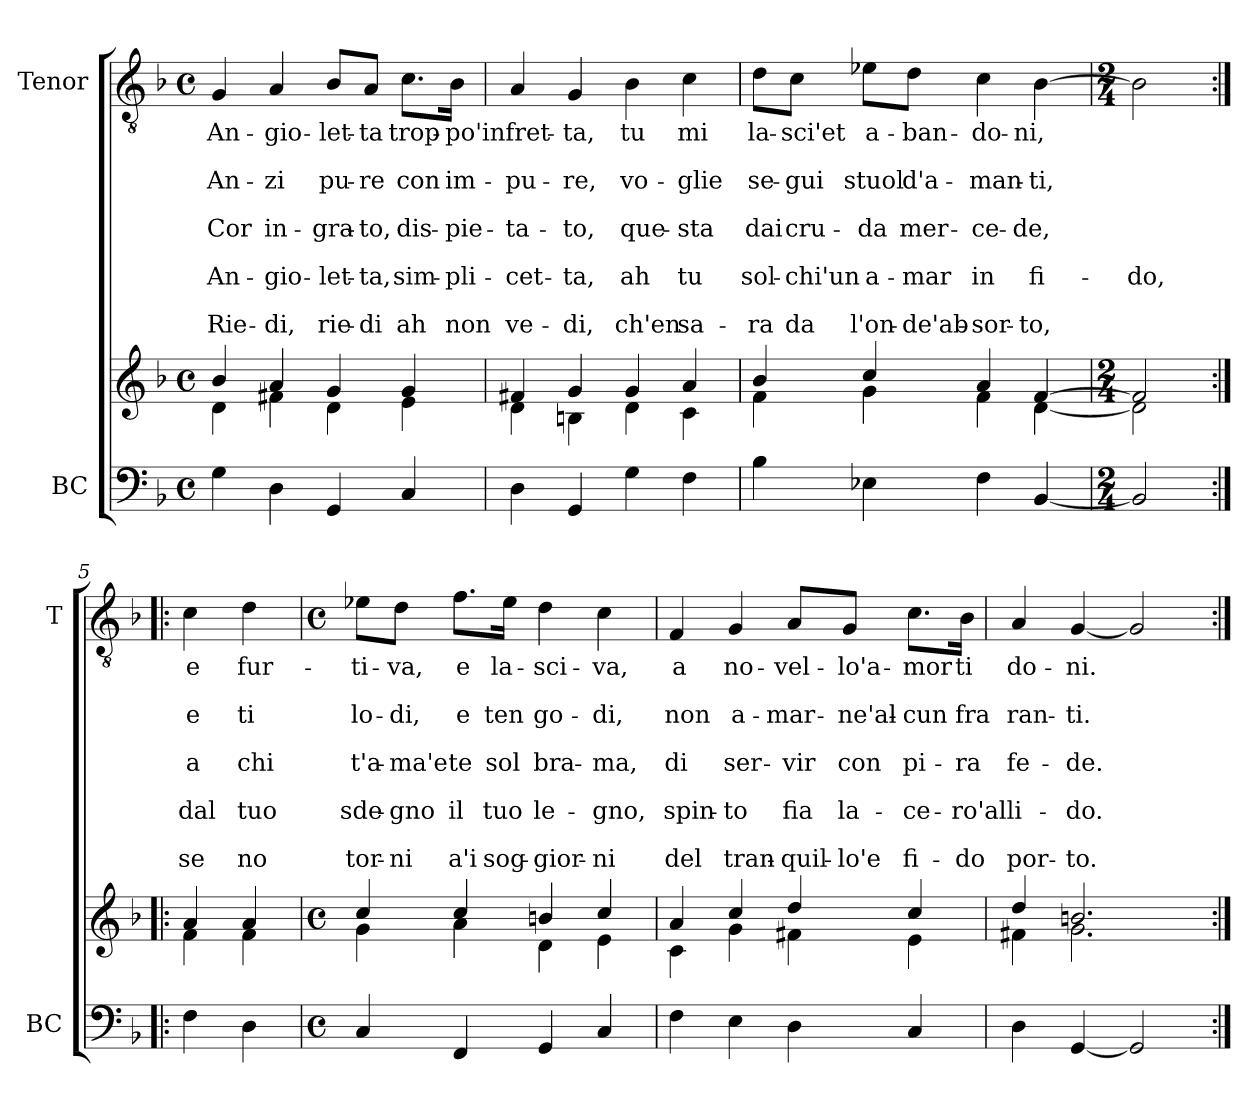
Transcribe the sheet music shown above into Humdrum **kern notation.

**kern	**kern	**kern	**text	**text	**text	**text	**text	**text	**text	**text	**text
*part2	*part2	*part1	*part1	*part1	*part1	*part1	*part1	*part1	*part1	*part1	*part1
*staff3	*staff2	*staff1	*staff1	*staff1	*staff1	*staff1	*staff1	*staff1	*staff1	*staff1	*staff1
*I"BC	*	*I"Tenor	*	*	*	*	*	*	*	*	*
*I'BC	*	*I'T	*	*	*	*	*	*	*	*	*
*clefF4	*clefG2	*clefGv2	*	*	*	*	*	*	*	*	*
*k[b-]	*k[b-]	*k[b-]	*	*	*	*	*	*	*	*	*
*F:	*F:	*F:	*	*	*	*	*	*	*	*	*
*M4/4	*M4/4	*M4/4	*	*	*	*	*	*	*	*	*
*met(c)	*met(c)	*met(c)	*	*	*	*	*	*	*	*	*
=1	=1	=1	=1	=1	=1	=1	=1	=1	=1	=1	=1
*	*^	*	*	*	*	*	*	*	*	*	*
!	!	!	!	!LO:LY:b	!	!LO:LY:b	!	!LO:LY:b	!	!LO:LY:b	!	!LO:LY:b
4G\	4b-/	4d\	4G/	An-	.	An-	.	Cor	.	An-	.	Rie-
!	!	!	!	!LO:LY:b	!	!LO:LY:b	!	!LO:LY:b	!	!LO:LY:b	!	!LO:LY:b
4D\	4a/	4f#X\	4A/	-gio-	.	-zi	.	in-	.	-gio-	.	-di,
!	!	!	!	!LO:LY:b	!	!LO:LY:b	!	!LO:LY:b	!	!LO:LY:b	!	!LO:LY:b
4GG/	4g/	4d\	8B-/L	-let-	.	pu-	.	-gra-	.	-let-	.	rie-
!	!	!	!	!LO:LY:b	!	!LO:LY:b	!	!LO:LY:b	!	!LO:LY:b	!	!LO:LY:b
.	.	.	8A/J	-ta	.	-re	.	-to,	.	-ta,	.	-di
!	!	!	!	!LO:LY:b	!	!LO:LY:b	!	!LO:LY:b	!	!LO:LY:b	!	!LO:LY:b
4C/	4g/	4e\	8.c\L	trop-	.	con	.	dis-	.	sim-	.	ah
!	!	!	!	!LO:LY:b	!	!LO:LY:b	!	!LO:LY:b	!	!LO:LY:b	!	!LO:LY:b
.	.	.	16B-\Jk	-po'in	.	im-	.	-pie-	.	-pli-	.	non
=2	=2	=2	=2	=2	=2	=2	=2	=2	=2	=2	=2	=2
!	!	!	!	!LO:LY:b	!	!LO:LY:b	!	!LO:LY:b	!	!LO:LY:b	!	!LO:LY:b
4D\	4f#X/	4d\	4A/	fret-	.	-pu-	.	-ta-	.	-cet-	.	ve-
!	!	!	!	!LO:LY:b	!	!LO:LY:b	!	!LO:LY:b	!	!LO:LY:b	!	!LO:LY:b
4GG/	4g/	4Bn\	4G/	-ta,	.	-re,	.	-to,	.	-ta,	.	-di,
!	!	!	!	!LO:LY:b	!	!LO:LY:b	!	!LO:LY:b	!	!LO:LY:b	!	!LO:LY:b
4G\	4g/	4d\	4B-\	tu	.	vo-	.	que-	.	ah	.	ch'en
!	!	!	!	!LO:LY:b	!	!LO:LY:b	!	!LO:LY:b	!	!LO:LY:b	!	!LO:LY:b
4F\	4a/	4c\	4c\	mi	.	-glie	.	-sta	.	tu	.	sa-
=3	=3	=3	=3	=3	=3	=3	=3	=3	=3	=3	=3	=3
!	!	!	!	!LO:LY:b	!	!LO:LY:b	!	!LO:LY:b	!	!LO:LY:b	!	!LO:LY:b
4B-\	4b-/	4f\	8d\L	la-	.	se-	.	dai	.	sol-	.	-ra
!	!	!	!	!LO:LY:b	!	!LO:LY:b	!	!LO:LY:b	!	!LO:LY:b	!	!LO:LY:b
.	.	.	8c\J	-sci'et	.	-gui	.	cru-	.	-chi'un	.	da
!	!	!	!	!LO:LY:b	!	!LO:LY:b	!	!LO:LY:b	!	!LO:LY:b	!	!LO:LY:b
4E-X\	4cc/	4g\	8e-X\L	a-	.	stuol	.	-da	.	a-	.	l'on-
!	!	!	!	!LO:LY:b	!	!LO:LY:b	!	!LO:LY:b	!	!LO:LY:b	!	!LO:LY:b
.	.	.	8d\J	-ban-	.	d'a-	.	mer-	.	-mar	.	-de'ab-
!	!	!	!	!LO:LY:b	!	!LO:LY:b	!	!LO:LY:b	!	!LO:LY:b	!	!LO:LY:b
4F\	4a/	4f\	4c\	-do-	.	-man-	.	-ce-	.	in	.	-sor-
!	!	!	!	!LO:LY:b	!	!LO:LY:b	!	!LO:LY:b	!	!LO:LY:b	!	!LO:LY:b
[4BB-/	[>4f/	[<4d\	[4B-\	-ni,	.	-ti,	.	-de,	.	fi-	.	-to,
!!LO:LB:g=z
=4	=4	=4	=4	=4	=4	=4	=4	=4	=4	=4	=4	=4
*M2/4	*M2/4	*	*M2/4	*	*	*	*	*	*	*	*	*
!	!	!	!	!	!	!	!	!	!	!LO:LY:b	!	!
2BB-/]	2f/]	2d\]	2B-\]	.	.	.	.	.	.	-do,	.	.
=5:|!|:	=5:|!|:	=5:|!|:	=5:|!|:	=5:|!|:	=5:|!|:	=5:|!|:	=5:|!|:	=5:|!|:	=5:|!|:	=5:|!|:	=5:|!|:	=5:|!|:
!	!	!	!	!LO:LY:b	!	!LO:LY:b	!	!LO:LY:b	!	!LO:LY:b	!	!LO:LY:b
4F\	4a/	4f\	4c\	e	.	e	.	a	.	dal	.	se
!	!	!	!	!LO:LY:b	!	!LO:LY:b	!	!LO:LY:b	!	!LO:LY:b	!	!LO:LY:b
4D\	4a/	4f\	4d\	fur-	.	ti	.	chi	.	tuo	.	no
=6	=6	=6	=6	=6	=6	=6	=6	=6	=6	=6	=6	=6
*M4/4	*M4/4	*	*M4/4	*	*	*	*	*	*	*	*	*
*met(c)	*met(c)	*	*met(c)	*	*	*	*	*	*	*	*	*
!	!	!	!	!LO:LY:b	!	!LO:LY:b	!	!LO:LY:b	!	!LO:LY:b	!	!LO:LY:b
4C/	4cc/	4g\	8e-X\L	-ti-	.	lo-	.	t'a-	.	sde-	.	tor-
!	!	!	!	!LO:LY:b	!	!LO:LY:b	!	!LO:LY:b	!	!LO:LY:b	!	!LO:LY:b
.	.	.	8d\J	-va,	.	-di,	.	-ma'e	.	-gno	.	-ni
!	!	!	!	!LO:LY:b	!	!LO:LY:b	!	!LO:LY:b	!	!LO:LY:b	!	!LO:LY:b
4FF/	4cc/	4a\	8.f\L	e	.	e	.	te	.	il	.	a'i
!	!	!	!	!LO:LY:b	!	!LO:LY:b	!	!LO:LY:b	!	!LO:LY:b	!	!LO:LY:b
.	.	.	16e-\Jk	la-	.	ten	.	sol	.	tuo	.	sog-
!	!	!	!	!LO:LY:b	!	!LO:LY:b	!	!LO:LY:b	!	!LO:LY:b	!	!LO:LY:b
4GG/	4bn/	4d\	4d\	-sci-	.	go-	.	bra-	.	le-	.	-gior-
!	!	!	!	!LO:LY:b	!	!LO:LY:b	!	!LO:LY:b	!	!LO:LY:b	!	!LO:LY:b
4C/	4cc/	4e\	4c\	-va,	.	-di,	.	-ma,	.	-gno,	.	-ni
=7	=7	=7	=7	=7	=7	=7	=7	=7	=7	=7	=7	=7
!	!	!	!	!LO:LY:b	!	!LO:LY:b	!	!LO:LY:b	!	!LO:LY:b	!	!LO:LY:b
4F\	4a/	4c\	4F/	a	.	non	.	di	.	spin-	.	del
!	!	!	!	!LO:LY:b	!	!LO:LY:b	!	!LO:LY:b	!	!LO:LY:b	!	!LO:LY:b
4E\	4cc/	4g\	4G/	no-	.	a-	.	ser-	.	-to	.	tran-
!	!	!	!	!LO:LY:b	!	!LO:LY:b	!	!LO:LY:b	!	!LO:LY:b	!	!LO:LY:b
4D\	4dd/	4f#X\	8A/L	-vel-	.	-mar-	.	-vir	.	fia	.	-quil-
!	!	!	!	!LO:LY:b	!	!LO:LY:b	!	!LO:LY:b	!	!LO:LY:b	!	!LO:LY:b
.	.	.	8G/J	-lo'a-	.	-ne'al-	.	con	.	la-	.	-lo'e
!	!	!	!	!LO:LY:b	!	!LO:LY:b	!	!LO:LY:b	!	!LO:LY:b	!	!LO:LY:b
4C/	4cc/	4e\	8.c\L	-mor	.	-cun	.	pi-	.	-ce-	.	fi-
!	!	!	!	!LO:LY:b	!	!LO:LY:b	!	!LO:LY:b	!	!LO:LY:b	!	!LO:LY:b
.	.	.	16B-\Jk	ti	.	fra	.	-ra	.	-ro'al	.	-do
=8	=8	=8	=8	=8	=8	=8	=8	=8	=8	=8	=8	=8
!	!	!	!	!LO:LY:b	!	!LO:LY:b	!	!LO:LY:b	!	!LO:LY:b	!	!LO:LY:b
4D\	4dd/	4f#X\	4A/	do-	.	ran-	.	fe-	.	li-	.	por-
!	!	!	!	!LO:LY:b	!	!LO:LY:b	!	!LO:LY:b	!	!LO:LY:b	!	!LO:LY:b
[4GG/	2.bn/	2.g\	[4G/	-ni.	.	-ti.	.	-de.	.	-do.	.	-to.
2GG/]	.	.	2G/]	.	.	.	.	.	.	.	.	.
*	*v	*v	*	*	*	*	*	*	*	*	*	*
=:|!	=:|!	=:|!	=:|!	=:|!	=:|!	=:|!	=:|!	=:|!	=:|!	=:|!	=:|!
*-	*-	*-	*-	*-	*-	*-	*-	*-	*-	*-	*-
